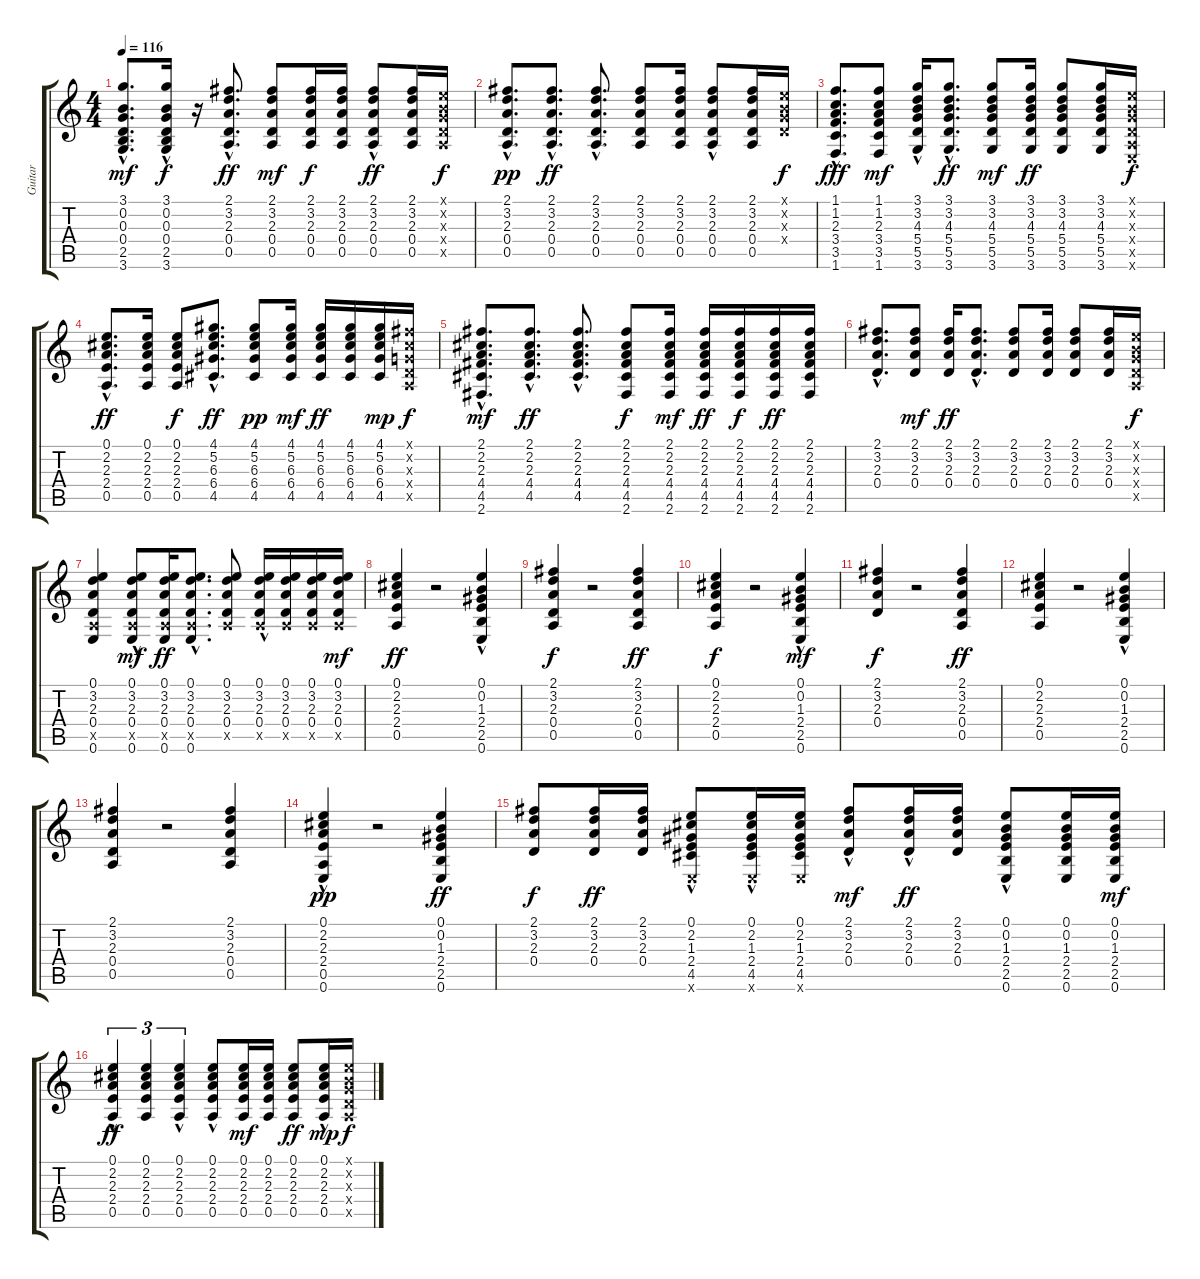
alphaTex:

\track ("Guitar" "Guitar") {instrument electricguitarclean}
\staff {score tabs}
\tuning (E4 B3 G3 D3 A2 E2) {hide}
\ts (4 4)
\tempo 116
\clef g2
\ks c
(3.1 0.2{hac} 0.3 0.4{hac} 2.5{hac} 3.6).8{d dy mf} (3.1 0.2 0.3 0.4 2.5{hac} 3.6).16{dy f} r.16 (2.1{hac} 3.2{hac} 2.3{hac} 0.4{hac} 0.5{hac}).8{d dy ff} (2.1 3.2 2.3 0.4 0.5).8{dy mf} (2.1 3.2 2.3 0.4 0.5).16{dy f} (2.1 3.2 2.3 0.4 0.5).16 (2.1 3.2 2.3{hac} 0.4 0.5).8{dy ff} (2.1 3.2 2.3 0.4 0.5).16 (0.1{x} 0.2{x} 0.3{x} 0.4{x} 0.5{x}).16{dy f} |
(2.1 3.2 2.3 0.4{hac} 0.5).8{d dy pp} (2.1{hac} 3.2{hac} 2.3{hac} 0.4{hac} 0.5{hac}).8{d dy ff} (2.1{hac} 3.2{hac} 2.3 0.4 0.5{hac}).8{d} (2.1 3.2 2.3 0.4 0.5).8 (2.1 3.2 2.3 0.4 0.5).16 (2.1 3.2 2.3{hac} 0.4 0.5).8 (2.1 3.2 2.3 0.4 0.5).16 (0.1{x} 0.2{x} 0.3{x} 0.4{x}).16{dy f} |
(1.1{hac} 1.2{hac} 2.3{hac} 3.4{hac} 3.5{hac} 1.6{hac}).8{d dy fff} (1.1 1.2 2.3 3.4 3.5 1.6).8{dy mf} (3.1 3.2{hac} 4.3{hac} 5.4{hac} 5.5 3.6).16 (3.1{hac} 3.2{hac} 4.3{hac} 5.4{hac} 5.5{hac} 3.6{hac}).8{d dy ff} (3.1 3.2 4.3 5.4 5.5 3.6).8{dy mf} (3.1 3.2 4.3 5.4 5.5 3.6).16{dy ff} (3.1 3.2 4.3 5.4 5.5 3.6).8 (3.1 3.2 4.3 5.4 5.5 3.6).16 (0.1{x} 0.2{x} 0.3{x} 0.4{x} 0.5{x} 0.6{x}).16{dy f} |
(0.1{hac} 2.2 2.3{hac} 2.4 0.5{hac}).8{d dy ff} (0.1 2.2 2.3 2.4 0.5).16 (0.1 2.2 2.3 2.4 0.5).8{dy f} (4.1{hac} 5.2{hac} 6.3{hac} 6.4{hac} 4.5{hac}).8{d dy ff} (4.1 5.2 6.3 6.4 4.5).8{dy pp} (4.1 5.2 6.3 6.4 4.5).16{dy mf} (4.1 5.2 6.3 6.4 4.5).16{dy ff} (4.1 5.2 6.3 6.4 4.5).16 (4.1 5.2 6.3 6.4 4.5).16{dy mp} (2.1{x} 2.2{x} 0.3{x} 0.4{x} 0.5{x}).16{dy f} |
(2.1{hac} 2.2{hac} 2.3{hac} 4.4 4.5{hac} 2.6).8{d dy mf} (2.1{hac} 2.2{hac} 2.3{hac} 4.4{hac} 4.5{hac}).8{d dy ff} (2.1{hac} 2.2{hac} 2.3{hac} 4.4{hac} 4.5{hac}).8{d} (2.1 2.2 2.3 4.4 4.5 2.6).8{dy f} (2.1 2.2 2.3 4.4 4.5 2.6).16{dy mf} (2.1 2.2 2.3 4.4 4.5 2.6).16{dy ff} (2.1 2.2 2.3 4.4 4.5 2.6).16{dy f} (2.1 2.2 2.3 4.4 4.5 2.6).16{dy ff} (2.1 2.2 2.3 4.4 4.5 2.6).16 |
(2.1{hac} 3.2{hac} 2.3{hac} 0.4{hac}).8{d} (2.1 3.2 2.3 0.4).8{dy mf} (2.1 3.2 2.3 0.4).16{dy ff} (2.1{hac} 3.2{hac} 2.3{hac} 0.4{hac}).8{d} (2.1 3.2 2.3 0.4).8 (2.1 3.2 2.3 0.4).16 (2.1 3.2 2.3 0.4).8 (2.1 3.2 2.3 0.4).16 (0.1{x} 0.2{x} 0.3{x} 0.4{x} 0.5{x}).16{dy f} |
(0.1 3.2 2.3 0.4 0.5{x} 0.6).4 (0.1 3.2 2.3{hac} 0.4{hac} 0.5{x} 0.6).8{dy mf} (0.1 3.2 2.3 0.4 0.5{x} 0.6).16{dy ff} (0.1{hac} 3.2{hac} 2.3{hac} 0.4 0.5{hac x} 0.6{hac}).8{d} (0.1 3.2 2.3 0.4 0.5{x}).8 (0.1 3.2 2.3{hac} 0.4 0.5{x}).16 (0.1 3.2 2.3 0.4 0.5{x}).16 (0.1 3.2 2.3 0.4 0.5{x}).16 (0.1 3.2 2.3 0.4 0.5{x}).16{dy mf} |
(0.1 2.2 2.3 2.4 0.5).4{dy ff} r.2 (0.1{hac} 0.2 1.3 2.4 2.5 0.6).4 |
(2.1 3.2 2.3 0.4 0.5).4{dy f} r.2 (2.1 3.2 2.3 0.4 0.5).4{dy ff} |
(0.1 2.2 2.3 2.4 0.5).4{dy f} r.2 (0.1{hac} 0.2 1.3 2.4 2.5 0.6).4{dy mf} |
(2.1 3.2 2.3 0.4).4{dy f} r.2 (2.1 3.2 2.3 0.4 0.5).4{dy ff} |
(0.1 2.2 2.3 2.4 0.5).4 r.2 (0.1{hac} 0.2{hac} 1.3{hac} 2.4 2.5{hac} 0.6).4 |
(2.1 3.2 2.3 0.4 0.5).4 r.2 (2.1 3.2 2.3 0.4 0.5).4 |
(0.1{hac} 2.2{hac} 2.3{hac} 2.4{hac} 0.5 0.6{hac}).4{dy pp} r.2 (0.1 0.2 1.3 2.4 2.5 0.6).4{dy ff} |
(2.1 3.2 2.3 0.4).8{dy f} (2.1 3.2 2.3 0.4).16{dy ff} (2.1 3.2 2.3 0.4).16 (0.1 2.2 1.3 2.4{hac} 4.5 0.6{x}).8 (0.1 2.2 1.3{hac} 2.4 4.5 0.6{x}).16 (0.1 2.2 1.3 2.4 4.5 0.6{x}).16 (2.1 3.2 2.3 0.4{hac}).8{dy mf} (2.1 3.2 2.3{hac} 0.4).16{dy ff} (2.1 3.2 2.3 0.4).16 (0.1 0.2{hac} 1.3 2.4{hac} 2.5 0.6).8 (0.1 0.2 1.3 2.4 2.5 0.6).16 (0.1 0.2 1.3 2.4 2.5 0.6).16{dy mf} |
(0.1 2.2 2.3 2.4{hac} 0.5{hac}).4{tu (3 2) dy ff} (0.1 2.2 2.3 2.4 0.5).4{tu (3 2)} (0.1 2.2 2.3 2.4{hac} 0.5).4{tu (3 2)} (0.1 2.2{hac} 2.3{hac} 2.4 0.5).8 (0.1 2.2 2.3 2.4 0.5).16{dy mf} (0.1 2.2 2.3 2.4 0.5).16 (0.1 2.2 2.3 2.4 0.5).8{dy ff} (0.1 2.2{hac} 2.3{hac} 2.4 0.5).16{dy mp} (0.1{x} 0.2{x} 0.3{x} 0.4{x} 0.5{x}).16{dy f}
